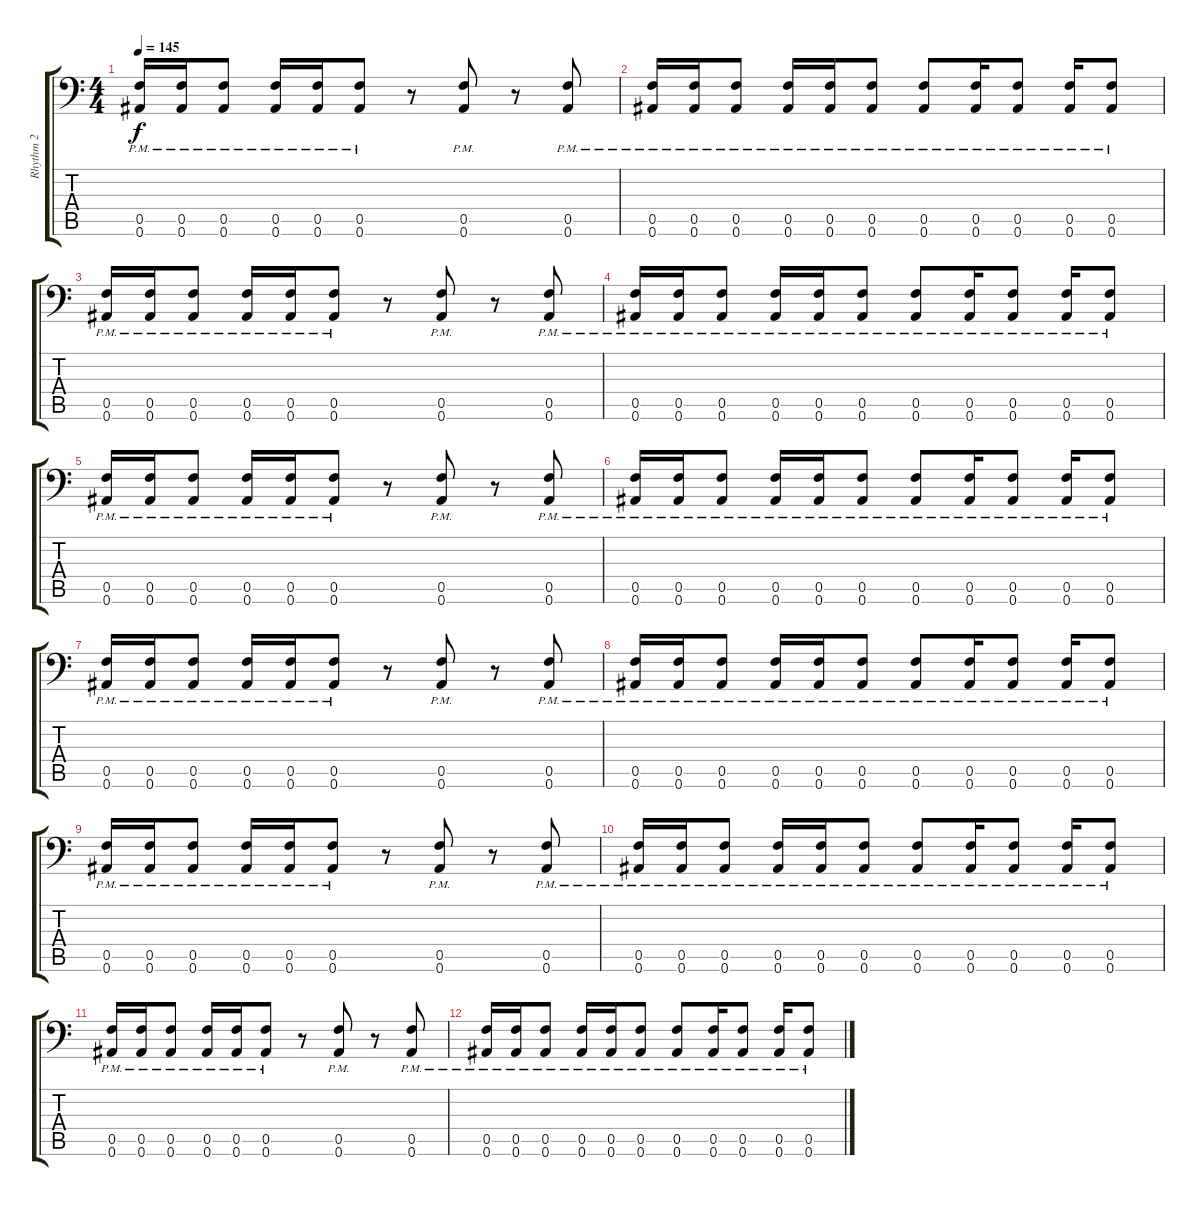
\track ("Rhythm 2" "Rhythm 2") {instrument distortionguitar}
\staff {score tabs}
\tuning (C4 G3 Eb3 Bb2 F2 Bb1) {hide}
\ts (4 4)
\tempo 145
\clef f4
\ks aminor
(0.5{pm} 0.6{pm}).16{dy f} (0.5{pm} 0.6{pm}).16 (0.5{pm} 0.6{pm}).8 (0.5{pm} 0.6{pm}).16 (0.5{pm} 0.6{pm}).16 (0.5{pm} 0.6{pm}).8 r.8 (0.5{pm} 0.6{pm}).8 r.8 (0.5{pm} 0.6{pm}).8 |
(0.5{pm} 0.6{pm}).16 (0.5{pm} 0.6{pm}).16 (0.5{pm} 0.6{pm}).8 (0.5{pm} 0.6{pm}).16 (0.5{pm} 0.6{pm}).16 (0.5{pm} 0.6{pm}).8 (0.5{pm} 0.6{pm}).8 (0.5{pm} 0.6{pm}).16 (0.5{pm} 0.6{pm}).8 (0.5{pm} 0.6{pm}).16 (0.5{pm} 0.6{pm}).8 |
(0.5{pm} 0.6{pm}).16 (0.5{pm} 0.6{pm}).16 (0.5{pm} 0.6{pm}).8 (0.5{pm} 0.6{pm}).16 (0.5{pm} 0.6{pm}).16 (0.5{pm} 0.6{pm}).8 r.8 (0.5{pm} 0.6{pm}).8 r.8 (0.5{pm} 0.6{pm}).8 |
(0.5{pm} 0.6{pm}).16 (0.5{pm} 0.6{pm}).16 (0.5{pm} 0.6{pm}).8 (0.5{pm} 0.6{pm}).16 (0.5{pm} 0.6{pm}).16 (0.5{pm} 0.6{pm}).8 (0.5{pm} 0.6{pm}).8 (0.5{pm} 0.6{pm}).16 (0.5{pm} 0.6{pm}).8 (0.5{pm} 0.6{pm}).16 (0.5{pm} 0.6{pm}).8 |
(0.5{pm} 0.6{pm}).16 (0.5{pm} 0.6{pm}).16 (0.5{pm} 0.6{pm}).8 (0.5{pm} 0.6{pm}).16 (0.5{pm} 0.6{pm}).16 (0.5{pm} 0.6{pm}).8 r.8 (0.5{pm} 0.6{pm}).8 r.8 (0.5{pm} 0.6{pm}).8 |
(0.5{pm} 0.6{pm}).16 (0.5{pm} 0.6{pm}).16 (0.5{pm} 0.6{pm}).8 (0.5{pm} 0.6{pm}).16 (0.5{pm} 0.6{pm}).16 (0.5{pm} 0.6{pm}).8 (0.5{pm} 0.6{pm}).8 (0.5{pm} 0.6{pm}).16 (0.5{pm} 0.6{pm}).8 (0.5{pm} 0.6{pm}).16 (0.5{pm} 0.6{pm}).8 |
(0.5{pm} 0.6{pm}).16 (0.5{pm} 0.6{pm}).16 (0.5{pm} 0.6{pm}).8 (0.5{pm} 0.6{pm}).16 (0.5{pm} 0.6{pm}).16 (0.5{pm} 0.6{pm}).8 r.8 (0.5{pm} 0.6{pm}).8 r.8 (0.5{pm} 0.6{pm}).8 |
(0.5{pm} 0.6{pm}).16 (0.5{pm} 0.6{pm}).16 (0.5{pm} 0.6{pm}).8 (0.5{pm} 0.6{pm}).16 (0.5{pm} 0.6{pm}).16 (0.5{pm} 0.6{pm}).8 (0.5{pm} 0.6{pm}).8 (0.5{pm} 0.6{pm}).16 (0.5{pm} 0.6{pm}).8 (0.5{pm} 0.6{pm}).16 (0.5{pm} 0.6{pm}).8 |
(0.5{pm} 0.6{pm}).16 (0.5{pm} 0.6{pm}).16 (0.5{pm} 0.6{pm}).8 (0.5{pm} 0.6{pm}).16 (0.5{pm} 0.6{pm}).16 (0.5{pm} 0.6{pm}).8 r.8 (0.5{pm} 0.6{pm}).8 r.8 (0.5{pm} 0.6{pm}).8 |
(0.5{pm} 0.6{pm}).16 (0.5{pm} 0.6{pm}).16 (0.5{pm} 0.6{pm}).8 (0.5{pm} 0.6{pm}).16 (0.5{pm} 0.6{pm}).16 (0.5{pm} 0.6{pm}).8 (0.5{pm} 0.6{pm}).8 (0.5{pm} 0.6{pm}).16 (0.5{pm} 0.6{pm}).8 (0.5{pm} 0.6{pm}).16 (0.5{pm} 0.6{pm}).8 |
(0.5{pm} 0.6{pm}).16 (0.5{pm} 0.6{pm}).16 (0.5{pm} 0.6{pm}).8 (0.5{pm} 0.6{pm}).16 (0.5{pm} 0.6{pm}).16 (0.5{pm} 0.6{pm}).8 r.8 (0.5{pm} 0.6{pm}).8 r.8 (0.5{pm} 0.6{pm}).8 |
(0.5{pm} 0.6{pm}).16 (0.5{pm} 0.6{pm}).16 (0.5{pm} 0.6{pm}).8 (0.5{pm} 0.6{pm}).16 (0.5{pm} 0.6{pm}).16 (0.5{pm} 0.6{pm}).8 (0.5{pm} 0.6{pm}).8 (0.5{pm} 0.6{pm}).16 (0.5{pm} 0.6{pm}).8 (0.5{pm} 0.6{pm}).16 (0.5{pm} 0.6{pm}).8
